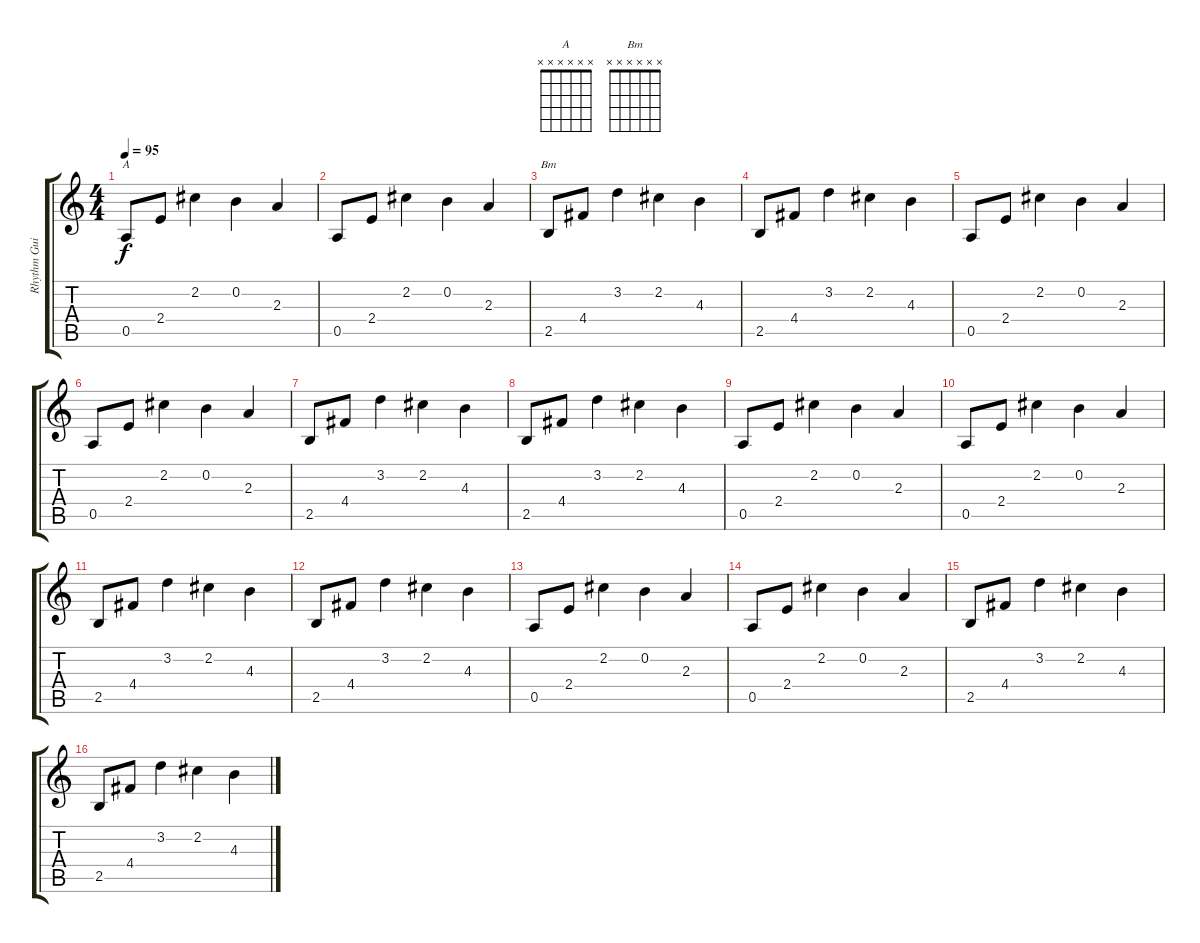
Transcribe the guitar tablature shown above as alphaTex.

\track ("Rhythm Guitar" "Rhythm Gui") {instrument acousticguitarsteel}
\staff {score tabs}
\tuning (E4 B3 G3 D3 A2 E2) {hide}
\chord ("A" x x x x x x) {firstfret 0}
\chord ("Bm" x x x x x x) {firstfret 0}
\ts (4 4)
\tempo 95
\clef g2
\ks c
0.5.8{ch "A" dy f instrument acousticguitarsteel} 2.4.8 2.2.4 0.2.4 2.3.4 |
0.5.8 2.4.8 2.2.4 0.2.4 2.3.4 |
2.5.8{ch "Bm"} 4.4.8 3.2.4 2.2.4 4.3.4 |
2.5.8 4.4.8 3.2.4 2.2.4 4.3.4 |
0.5.8 2.4.8 2.2.4 0.2.4 2.3.4 |
0.5.8 2.4.8 2.2.4 0.2.4 2.3.4 |
2.5.8 4.4.8 3.2.4 2.2.4 4.3.4 |
2.5.8 4.4.8 3.2.4 2.2.4 4.3.4 |
0.5.8 2.4.8 2.2.4 0.2.4 2.3.4 |
0.5.8 2.4.8 2.2.4 0.2.4 2.3.4 |
2.5.8 4.4.8 3.2.4 2.2.4 4.3.4 |
2.5.8 4.4.8 3.2.4 2.2.4 4.3.4 |
0.5.8 2.4.8 2.2.4 0.2.4 2.3.4 |
0.5.8 2.4.8 2.2.4 0.2.4 2.3.4 |
2.5.8 4.4.8 3.2.4 2.2.4 4.3.4 |
2.5.8 4.4.8 3.2.4 2.2.4 4.3.4
